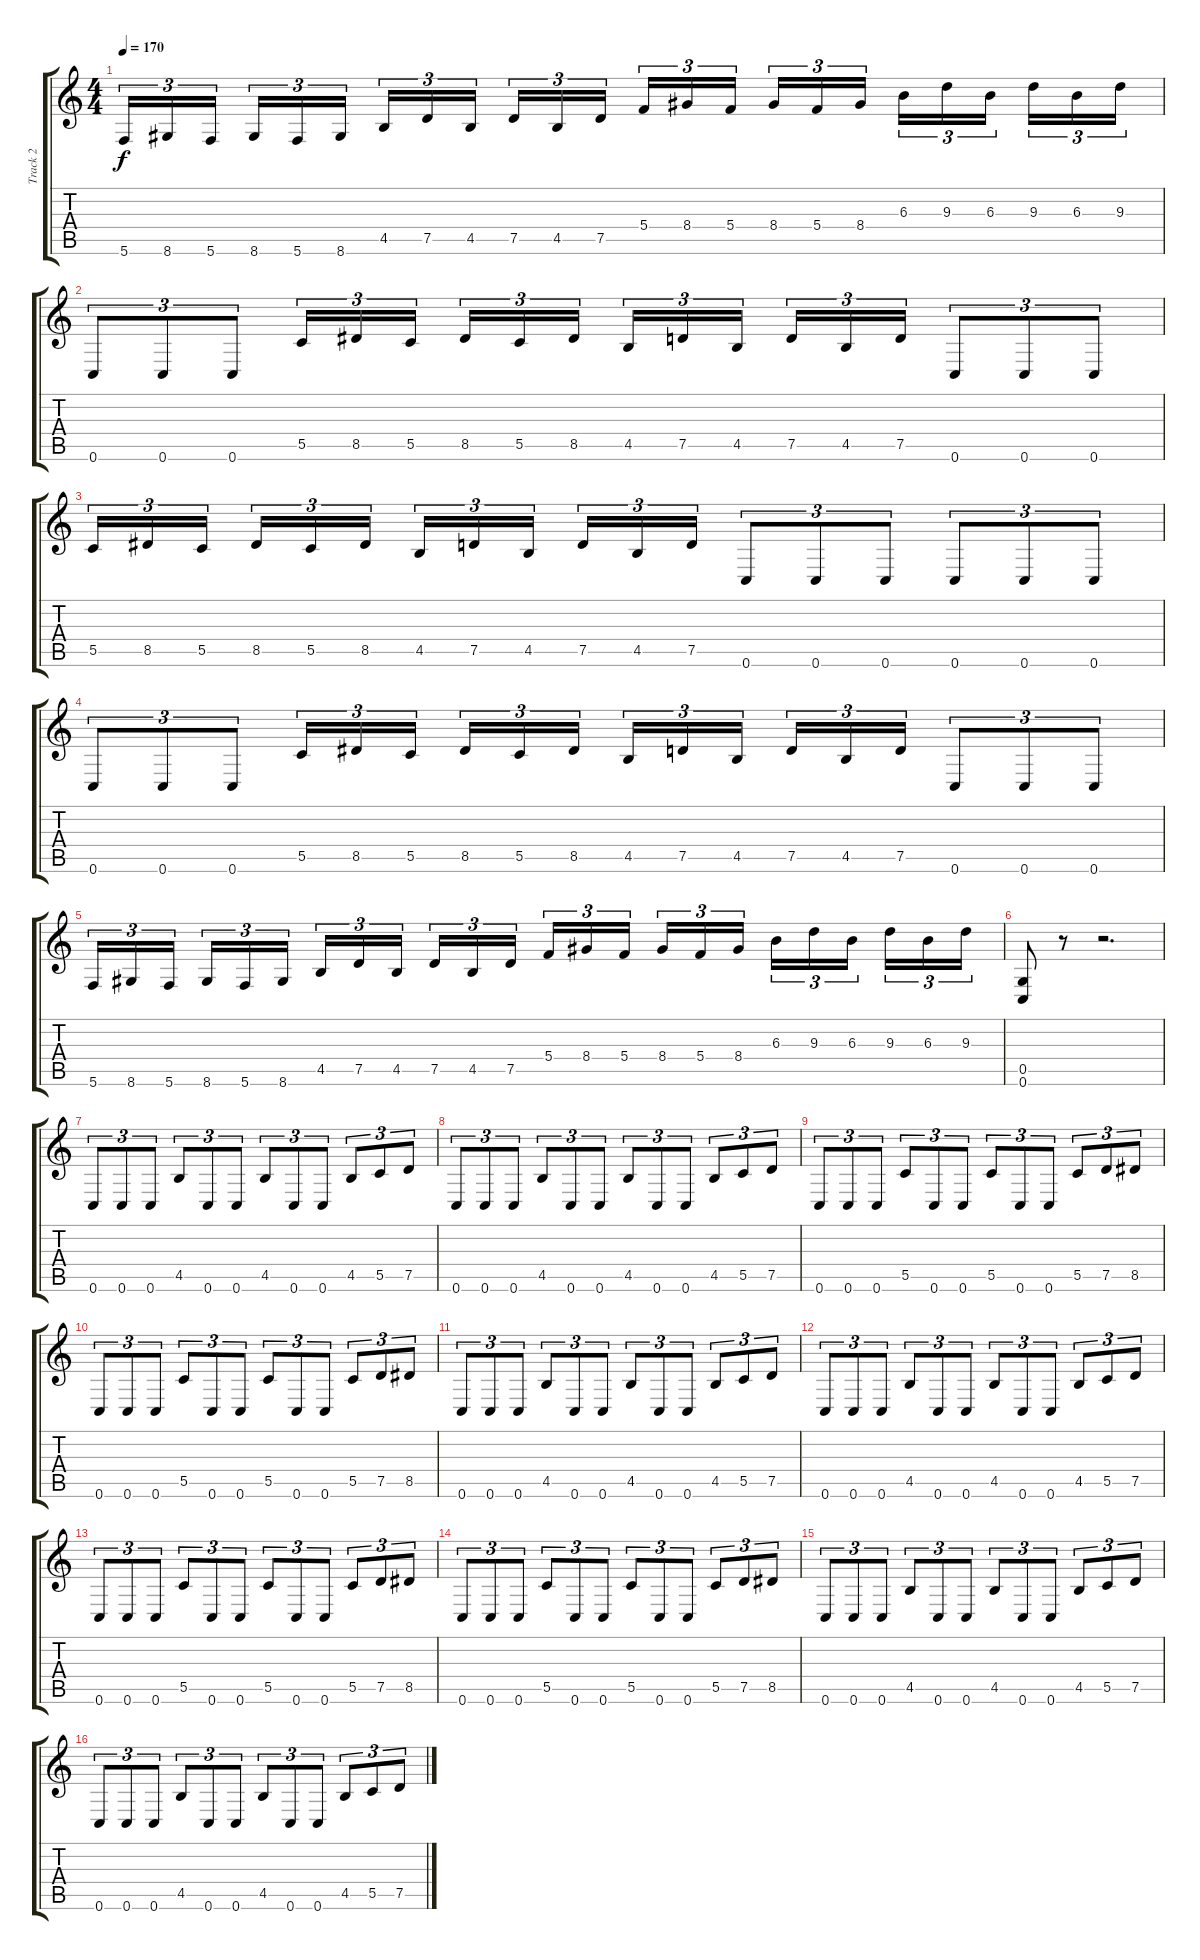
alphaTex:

\track ("Track 2" "Track 2") {instrument distortionguitar}
\staff {score tabs}
\tuning (D4 A3 F3 C3 G2 C2) {hide}
\ts (4 4)
\tempo 170
\clef g2
\ks c
5.6.16{tu (3 2) dy f} 8.6.16{tu (3 2)} 5.6.16{tu (3 2) beam splitsecondary} 8.6.16{tu (3 2)} 5.6.16{tu (3 2)} 8.6.16{tu (3 2)} 4.5.16{tu (3 2)} 7.5.16{tu (3 2)} 4.5.16{tu (3 2) beam splitsecondary} 7.5.16{tu (3 2)} 4.5.16{tu (3 2)} 7.5.16{tu (3 2)} 5.4.16{tu (3 2)} 8.4.16{tu (3 2)} 5.4.16{tu (3 2) beam splitsecondary} 8.4.16{tu (3 2)} 5.4.16{tu (3 2)} 8.4.16{tu (3 2)} 6.3.16{tu (3 2)} 9.3.16{tu (3 2)} 6.3.16{tu (3 2) beam splitsecondary} 9.3.16{tu (3 2)} 6.3.16{tu (3 2)} 9.3.16{tu (3 2)} |
0.6.8{tu (3 2)} 0.6.8{tu (3 2)} 0.6.8{tu (3 2)} 5.5.16{tu (3 2)} 8.5.16{tu (3 2)} 5.5.16{tu (3 2) beam splitsecondary} 8.5.16{tu (3 2)} 5.5.16{tu (3 2)} 8.5.16{tu (3 2)} 4.5.16{tu (3 2)} 7.5.16{tu (3 2)} 4.5.16{tu (3 2) beam splitsecondary} 7.5.16{tu (3 2)} 4.5.16{tu (3 2)} 7.5.16{tu (3 2)} 0.6.8{tu (3 2)} 0.6.8{tu (3 2)} 0.6.8{tu (3 2)} |
5.5.16{tu (3 2)} 8.5.16{tu (3 2)} 5.5.16{tu (3 2) beam splitsecondary} 8.5.16{tu (3 2)} 5.5.16{tu (3 2)} 8.5.16{tu (3 2)} 4.5.16{tu (3 2)} 7.5.16{tu (3 2)} 4.5.16{tu (3 2) beam splitsecondary} 7.5.16{tu (3 2)} 4.5.16{tu (3 2)} 7.5.16{tu (3 2)} 0.6.8{tu (3 2)} 0.6.8{tu (3 2)} 0.6.8{tu (3 2)} 0.6.8{tu (3 2)} 0.6.8{tu (3 2)} 0.6.8{tu (3 2)} |
0.6.8{tu (3 2)} 0.6.8{tu (3 2)} 0.6.8{tu (3 2)} 5.5.16{tu (3 2)} 8.5.16{tu (3 2)} 5.5.16{tu (3 2) beam splitsecondary} 8.5.16{tu (3 2)} 5.5.16{tu (3 2)} 8.5.16{tu (3 2)} 4.5.16{tu (3 2)} 7.5.16{tu (3 2)} 4.5.16{tu (3 2) beam splitsecondary} 7.5.16{tu (3 2)} 4.5.16{tu (3 2)} 7.5.16{tu (3 2)} 0.6.8{tu (3 2)} 0.6.8{tu (3 2)} 0.6.8{tu (3 2)} |
5.6.16{tu (3 2)} 8.6.16{tu (3 2)} 5.6.16{tu (3 2) beam splitsecondary} 8.6.16{tu (3 2)} 5.6.16{tu (3 2)} 8.6.16{tu (3 2)} 4.5.16{tu (3 2)} 7.5.16{tu (3 2)} 4.5.16{tu (3 2) beam splitsecondary} 7.5.16{tu (3 2)} 4.5.16{tu (3 2)} 7.5.16{tu (3 2)} 5.4.16{tu (3 2)} 8.4.16{tu (3 2)} 5.4.16{tu (3 2) beam splitsecondary} 8.4.16{tu (3 2)} 5.4.16{tu (3 2)} 8.4.16{tu (3 2)} 6.3.16{tu (3 2)} 9.3.16{tu (3 2)} 6.3.16{tu (3 2) beam splitsecondary} 9.3.16{tu (3 2)} 6.3.16{tu (3 2)} 9.3.16{tu (3 2)} |
(0.5 0.6).8 r.8 r.2{d} |
0.6.8{tu (3 2)} 0.6.8{tu (3 2)} 0.6.8{tu (3 2)} 4.5.8{tu (3 2)} 0.6.8{tu (3 2)} 0.6.8{tu (3 2)} 4.5.8{tu (3 2)} 0.6.8{tu (3 2)} 0.6.8{tu (3 2)} 4.5.8{tu (3 2)} 5.5.8{tu (3 2)} 7.5.8{tu (3 2)} |
0.6.8{tu (3 2)} 0.6.8{tu (3 2)} 0.6.8{tu (3 2)} 4.5.8{tu (3 2)} 0.6.8{tu (3 2)} 0.6.8{tu (3 2)} 4.5.8{tu (3 2)} 0.6.8{tu (3 2)} 0.6.8{tu (3 2)} 4.5.8{tu (3 2)} 5.5.8{tu (3 2)} 7.5.8{tu (3 2)} |
0.6.8{tu (3 2)} 0.6.8{tu (3 2)} 0.6.8{tu (3 2)} 5.5.8{tu (3 2)} 0.6.8{tu (3 2)} 0.6.8{tu (3 2)} 5.5.8{tu (3 2)} 0.6.8{tu (3 2)} 0.6.8{tu (3 2)} 5.5.8{tu (3 2)} 7.5.8{tu (3 2)} 8.5.8{tu (3 2)} |
0.6.8{tu (3 2)} 0.6.8{tu (3 2)} 0.6.8{tu (3 2)} 5.5.8{tu (3 2)} 0.6.8{tu (3 2)} 0.6.8{tu (3 2)} 5.5.8{tu (3 2)} 0.6.8{tu (3 2)} 0.6.8{tu (3 2)} 5.5.8{tu (3 2)} 7.5.8{tu (3 2)} 8.5.8{tu (3 2)} |
0.6.8{tu (3 2)} 0.6.8{tu (3 2)} 0.6.8{tu (3 2)} 4.5.8{tu (3 2)} 0.6.8{tu (3 2)} 0.6.8{tu (3 2)} 4.5.8{tu (3 2)} 0.6.8{tu (3 2)} 0.6.8{tu (3 2)} 4.5.8{tu (3 2)} 5.5.8{tu (3 2)} 7.5.8{tu (3 2)} |
0.6.8{tu (3 2)} 0.6.8{tu (3 2)} 0.6.8{tu (3 2)} 4.5.8{tu (3 2)} 0.6.8{tu (3 2)} 0.6.8{tu (3 2)} 4.5.8{tu (3 2)} 0.6.8{tu (3 2)} 0.6.8{tu (3 2)} 4.5.8{tu (3 2)} 5.5.8{tu (3 2)} 7.5.8{tu (3 2)} |
0.6.8{tu (3 2)} 0.6.8{tu (3 2)} 0.6.8{tu (3 2)} 5.5.8{tu (3 2)} 0.6.8{tu (3 2)} 0.6.8{tu (3 2)} 5.5.8{tu (3 2)} 0.6.8{tu (3 2)} 0.6.8{tu (3 2)} 5.5.8{tu (3 2)} 7.5.8{tu (3 2)} 8.5.8{tu (3 2)} |
0.6.8{tu (3 2)} 0.6.8{tu (3 2)} 0.6.8{tu (3 2)} 5.5.8{tu (3 2)} 0.6.8{tu (3 2)} 0.6.8{tu (3 2)} 5.5.8{tu (3 2)} 0.6.8{tu (3 2)} 0.6.8{tu (3 2)} 5.5.8{tu (3 2)} 7.5.8{tu (3 2)} 8.5.8{tu (3 2)} |
0.6.8{tu (3 2)} 0.6.8{tu (3 2)} 0.6.8{tu (3 2)} 4.5.8{tu (3 2)} 0.6.8{tu (3 2)} 0.6.8{tu (3 2)} 4.5.8{tu (3 2)} 0.6.8{tu (3 2)} 0.6.8{tu (3 2)} 4.5.8{tu (3 2)} 5.5.8{tu (3 2)} 7.5.8{tu (3 2)} |
0.6.8{tu (3 2)} 0.6.8{tu (3 2)} 0.6.8{tu (3 2)} 4.5.8{tu (3 2)} 0.6.8{tu (3 2)} 0.6.8{tu (3 2)} 4.5.8{tu (3 2)} 0.6.8{tu (3 2)} 0.6.8{tu (3 2)} 4.5.8{tu (3 2)} 5.5.8{tu (3 2)} 7.5.8{tu (3 2)}
